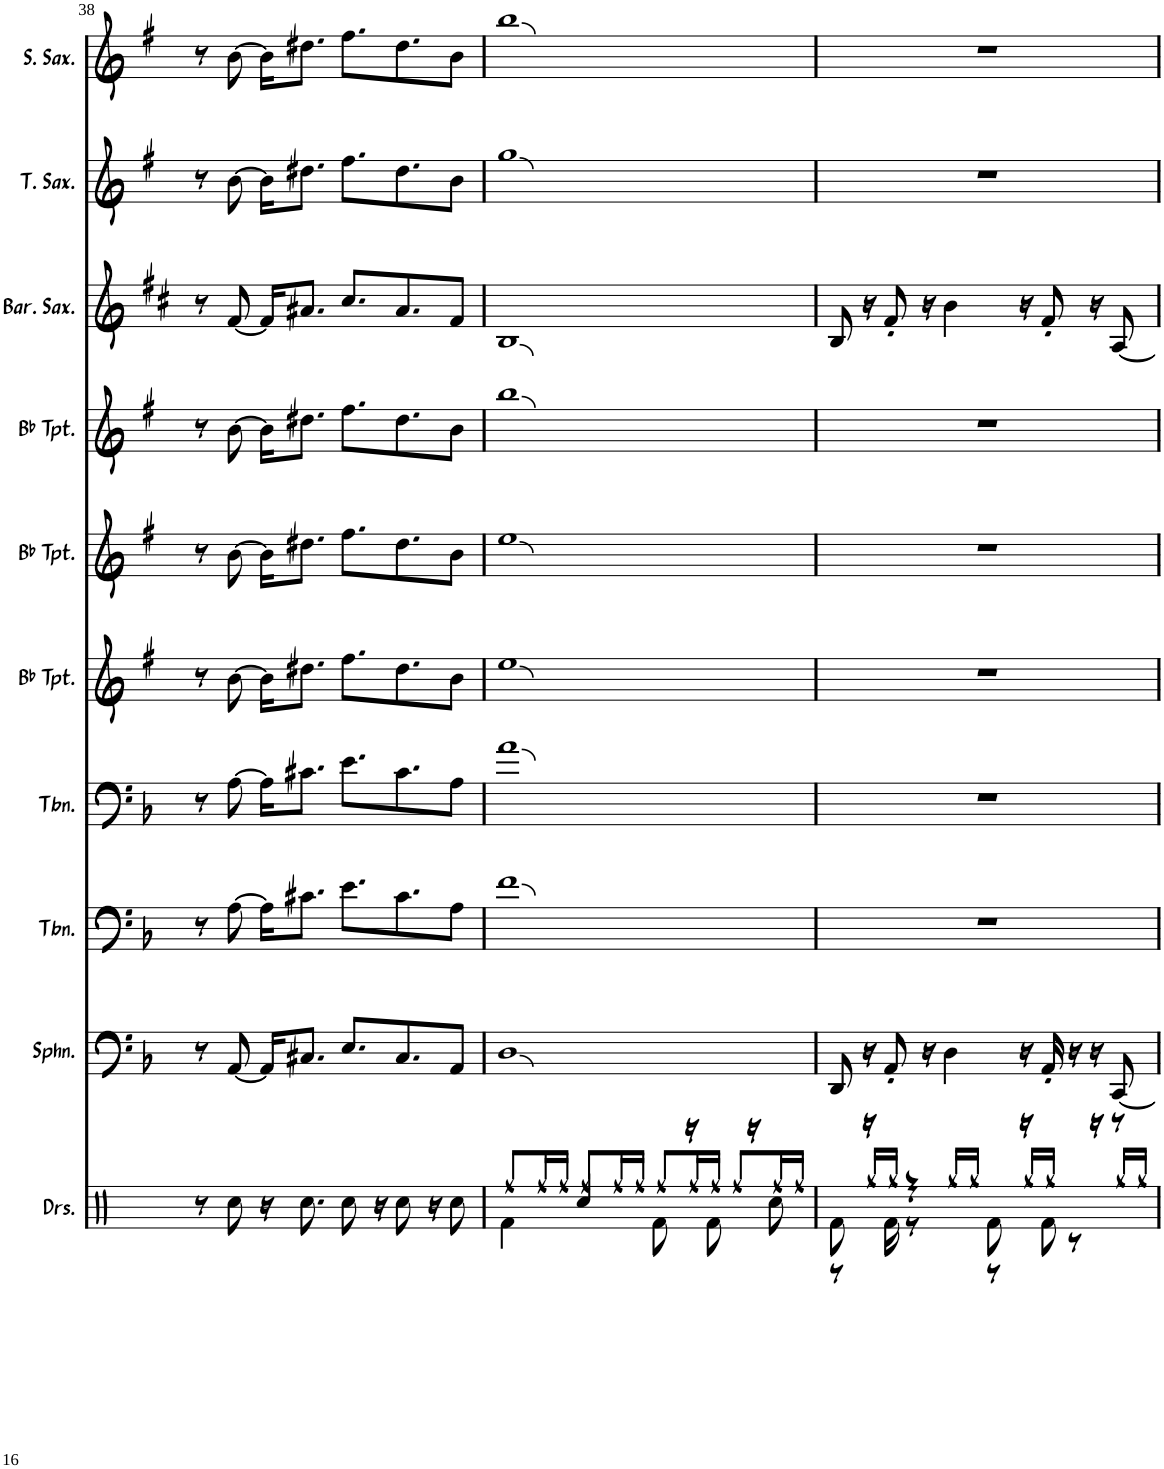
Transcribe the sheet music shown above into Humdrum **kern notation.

**kern	**kern	**kern	**kern	**kern	**kern	**kern	**kern	**kern	**kern
*part10	*part9	*part8	*part7	*part6	*part5	*part4	*part3	*part2	*part1
*staff10	*staff9	*staff8	*staff7	*staff6	*staff5	*staff4	*staff3	*staff2	*staff1
*I"Drumset	*I"Sousaphone	*I"Trombone	*I"Trombone	*I"Bb Trumpet	*I"Bb Trumpet	*I"Bb Trumpet	*I"Baritone Saxophone	*I"Tenor Saxophone	*I"Soprano Saxophone
*I'Drs.	*I'Sphn.	*I'Tbn.	*I'Tbn.	*I'Bb Tpt.	*I'Bb Tpt.	*I'Bb Tpt.	*I'Bar. Sax.	*I'T. Sax.	*I'S. Sax.
!!LO:PB:g=z
*clefX	*clefF4	*clefF4	*clefF4	*clefG2	*clefG2	*clefG2	*clefG2	*clefG2	*clefG2
*	*	*	*	*Trd1c2	*Trd1c2	*Trd1c2	*Trd12c21	*Trd8c14	*Trd1c2
*k[b-]	*k[b-]	*k[b-]	*k[b-]	*k[f#]	*k[f#]	*k[f#]	*k[f#c#]	*k[f#]	*k[f#]
*F:	*F:	*F:	*F:	*G:	*G:	*G:	*D:	*G:	*G:
*M4/4	*M4/4	*M4/4	*M4/4	*M4/4	*M4/4	*M4/4	*M4/4	*M4/4	*M4/4
=38	=38	=38	=38	=38	=38	=38	=38	=38	=38
8r	8r	8r	8r	8r	8r	8r	8r	8r	8r
8Rcc\	[8AA/	[8A\	[8A\	[8b\	[8b\	[8b\	[8f#/	[8b\	[8b\
16r	16AA/KL]	16A\KL]	16A\KL]	16b\KL]	16b\KL]	16b\KL]	16f#/KL]	16b\KL]	16b\KL]
8.Rcc\	8.C#X/J	8.c#X\J	8.c#X\J	8.dd#X\J	8.dd#X\J	8.dd#X\J	8.a#X/J	8.dd#X\J	8.dd#X\J
8Rcc\	8.E/L	8.e\L	8.e\L	8.ff#\L	8.ff#\L	8.ff#\L	8.cc#/L	8.ff#\L	8.ff#\L
16r	.	.	.	.	.	.	.	.	.
8Rcc\	8.C#/	8.c#\	8.c#\	8.dd#\	8.dd#\	8.dd#\	8.a#/	8.dd#\	8.dd#\
16r	.	.	.	.	.	.	.	.	.
8Rcc\	8AA/J	8A\J	8A\J	8b\J	8b\J	8b\J	8f#/J	8b\J	8b\J
=39	=39	=39	=39	=39	=39	=39	=39	=39	=39
*^	*	*	*	*	*	*	*	*	*
4Rf\	8Rff/L	1D	1f	1a	1ee	1ee	1bb	1B	1gg	1bb
.	16Rff/L	.	.	.	.	.	.	.	.	.
.	16Rff/JJ	.	.	.	.	.	.	.	.	.
4Rcc/	8Rff/L	.	.	.	.	.	.	.	.	.
.	16Rff/L	.	.	.	.	.	.	.	.	.
.	16Rff/JJ	.	.	.	.	.	.	.	.	.
8Rf\	8Rff/L	.	.	.	.	.	.	.	.	.
16r	16Rff/L	.	.	.	.	.	.	.	.	.
8Rf\	16Rff/JJ	.	.	.	.	.	.	.	.	.
.	8Rff/L	.	.	.	.	.	.	.	.	.
16r	.	.	.	.	.	.	.	.	.	.
8Rcc\	16Rff/L	.	.	.	.	.	.	.	.	.
.	16Rff/JJ	.	.	.	.	.	.	.	.	.
=40	=40	=40	=40	=40	=40	=40	=40	=40	=40	=40
8Rf\	8r	8DD/	1r	1r	1r	1r	1r	8B/	1r	1r
16r	16Rgg/LL	16r	.	.	.	.	.	16r	.	.
16Rf\	16Rgg/JJ	8AA'/	.	.	.	.	.	8f#'/	.	.
4r	8r	.	.	.	.	.	.	.	.	.
.	.	16r	.	.	.	.	.	16r	.	.
.	16Rgg/LL	4D\	.	.	.	.	.	4b\	.	.
.	16Rgg/JJ	.	.	.	.	.	.	.	.	.
8Rf\	8r	.	.	.	.	.	.	.	.	.
16r	16Rgg/LL	16r	.	.	.	.	.	16r	.	.
8Rf\	16Rgg/JJ	16AA'/	.	.	.	.	.	8f#'/	.	.
.	8r	16r	.	.	.	.	.	.	.	.
16r	.	16r	.	.	.	.	.	16r	.	.
8r	16Rgg/LL	[8CC/	.	.	.	.	.	[8A/	.	.
.	16Rgg/JJ	.	.	.	.	.	.	.	.	.
*v	*v	*	*	*	*	*	*	*	*	*
=	=	=	=	=	=	=	=	=	=
*-	*-	*-	*-	*-	*-	*-	*-	*-	*-
